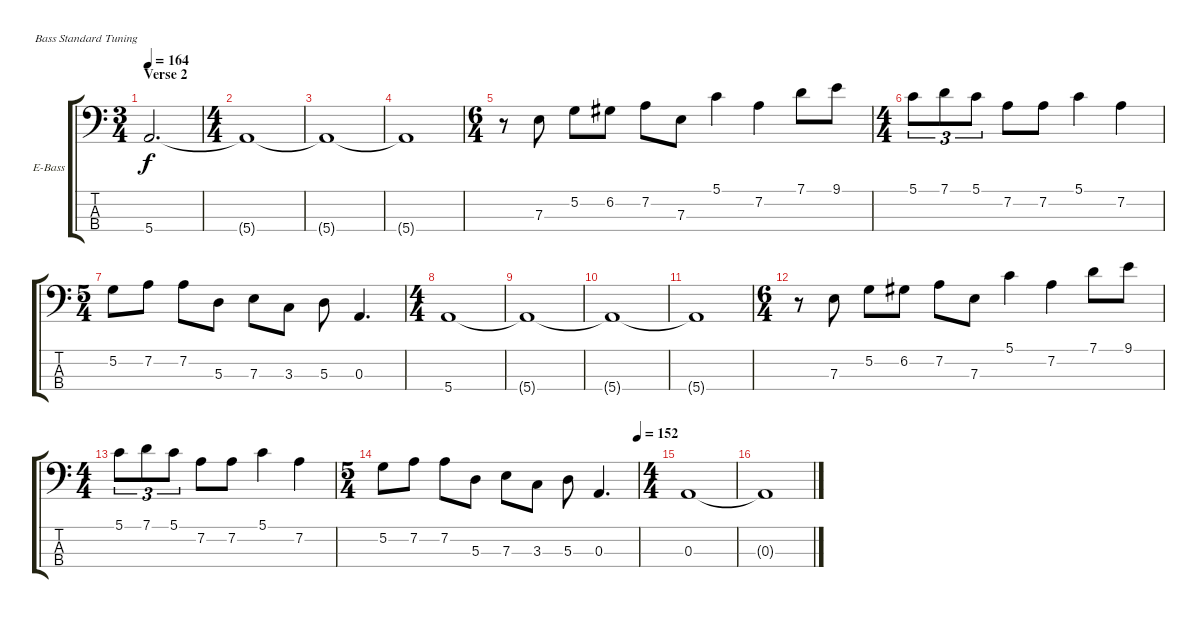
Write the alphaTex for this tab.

\defaultSystemsLayout 4
\bracketExtendMode groupsimilarinstruments
\firstSystemTrackNameOrientation horizontal
\otherSystemsTrackNameOrientation horizontal
\track ("Electric Bass" "E-Bass") {instrument electricbassfinger}
\staff {score tabs}
\tuning (G2 D2 A1 E1)
\ts (3 4)
\section ("" "Verse 2")
\tempo 164
\clef f4
\ks c
5.4.2{d dy f} |
\ts (4 4)
5.4{t}.1 |
5.4{t}.1 |
5.4{t}.1 |
\ts (6 4)
r.8 7.3.8 5.2.8 6.2.8 7.2.8 7.3.8 5.1.4 7.2.4 7.1.8 9.1.8 |
\ts (4 4)
5.1.8{tu (3 2)} 7.1.8{tu (3 2)} 5.1.8{tu (3 2)} 7.2.8 7.2.8 5.1.4 7.2.4 |
\ts (5 4)
5.2.8 7.2.8 7.2.8 5.3.8 7.3.8 3.3.8 5.3.8 0.3.4{d} |
\ts (4 4)
5.4.1 |
5.4{t}.1 |
5.4{t}.1 |
5.4{t}.1 |
\ts (6 4)
r.8 7.3.8 5.2.8 6.2.8 7.2.8 7.3.8 5.1.4 7.2.4 7.1.8 9.1.8 |
\ts (4 4)
5.1.8{tu (3 2)} 7.1.8{tu (3 2)} 5.1.8{tu (3 2)} 7.2.8 7.2.8 5.1.4 7.2.4 |
\ts (5 4)
\tempo (152 1)
5.2.8 7.2.8 7.2.8 5.3.8 7.3.8 3.3.8 5.3.8 0.3.4{d} |
\ts (4 4)
0.3.1 |
0.3{t}.1
